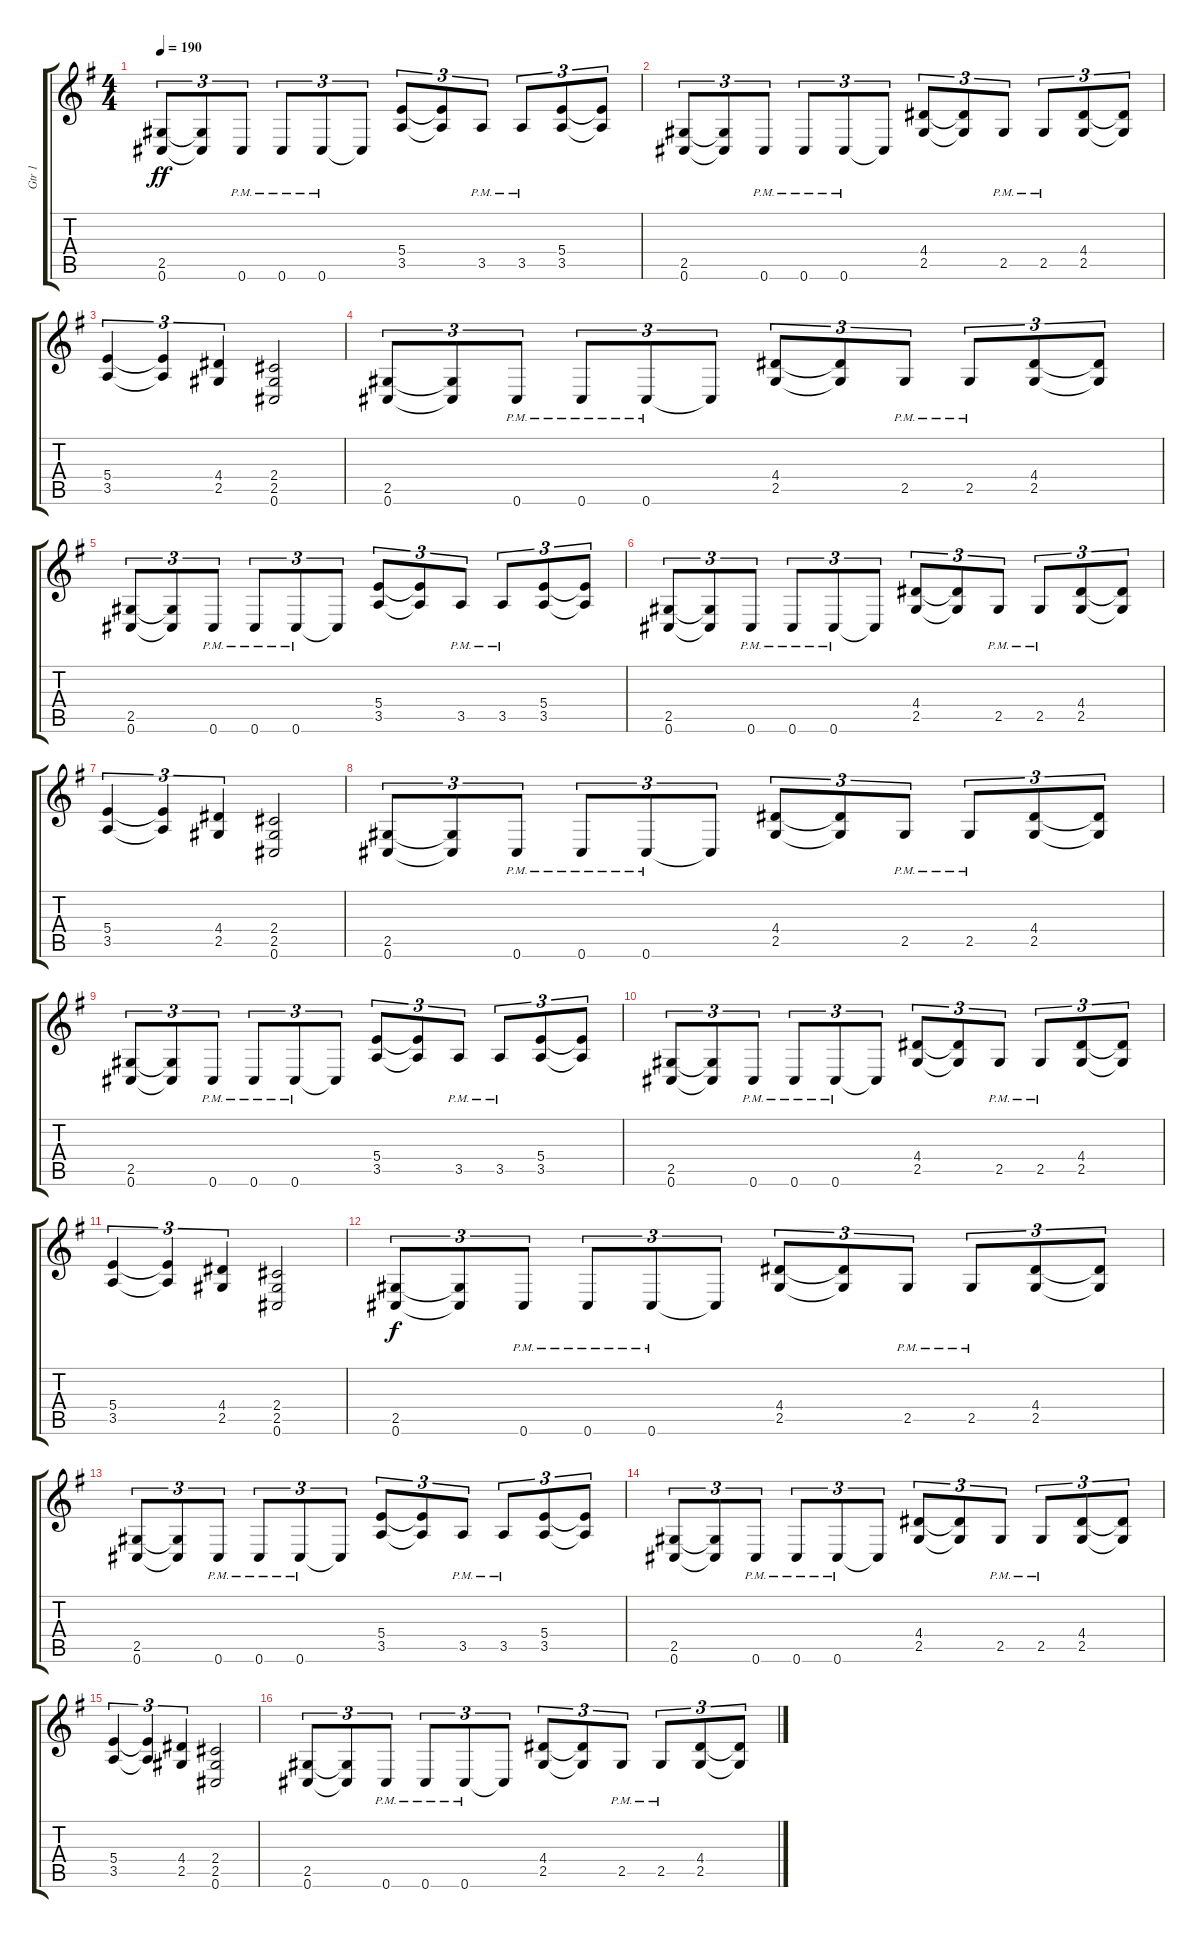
\track ("Gtr 1" "Gtr 1") {instrument distortionguitar}
\staff {score tabs}
\tuning (Db4 Ab3 E3 B2 Gb2 Db2) {hide}
\ts (4 4)
\tempo 190
\clef g2
\ks g
(2.5 0.6).8{tu (3 2) dy ff} (2.5{t} 0.6{t}).8{tu (3 2)} 0.6{pm}.8{tu (3 2)} 0.6{pm}.8{tu (3 2)} 0.6{pm}.8{tu (3 2)} 0.6{t}.8{tu (3 2)} (5.4 3.5).8{tu (3 2)} (5.4{t} 3.5{t}).8{tu (3 2)} 3.5{pm}.8{tu (3 2)} 3.5{pm}.8{tu (3 2)} (5.4 3.5).8{tu (3 2)} (5.4{t} 3.5{t}).8{tu (3 2)} |
(2.5 0.6).8{tu (3 2)} (2.5{t} 0.6{t}).8{tu (3 2)} 0.6{pm}.8{tu (3 2)} 0.6{pm}.8{tu (3 2)} 0.6{pm}.8{tu (3 2)} 0.6{t}.8{tu (3 2)} (4.4 2.5).8{tu (3 2)} (4.4{t} 2.5{t}).8{tu (3 2)} 2.5{pm}.8{tu (3 2)} 2.5{pm}.8{tu (3 2)} (4.4 2.5).8{tu (3 2)} (4.4{t} 2.5{t}).8{tu (3 2)} |
(5.4 3.5).4{tu (3 2)} (5.4{t} 3.5{t}).4{tu (3 2)} (4.4 2.5).4{tu (3 2)} (2.4 2.5 0.6).2 |
(2.5 0.6).8{tu (3 2)} (2.5{t} 0.6{t}).8{tu (3 2)} 0.6{pm}.8{tu (3 2)} 0.6{pm}.8{tu (3 2)} 0.6{pm}.8{tu (3 2)} 0.6{t}.8{tu (3 2)} (4.4 2.5).8{tu (3 2)} (4.4{t} 2.5{t}).8{tu (3 2)} 2.5{pm}.8{tu (3 2)} 2.5{pm}.8{tu (3 2)} (4.4 2.5).8{tu (3 2)} (4.4{t} 2.5{t}).8{tu (3 2)} |
(2.5 0.6).8{tu (3 2)} (2.5{t} 0.6{t}).8{tu (3 2)} 0.6{pm}.8{tu (3 2)} 0.6{pm}.8{tu (3 2)} 0.6{pm}.8{tu (3 2)} 0.6{t}.8{tu (3 2)} (5.4 3.5).8{tu (3 2)} (5.4{t} 3.5{t}).8{tu (3 2)} 3.5{pm}.8{tu (3 2)} 3.5{pm}.8{tu (3 2)} (5.4 3.5).8{tu (3 2)} (5.4{t} 3.5{t}).8{tu (3 2)} |
(2.5 0.6).8{tu (3 2)} (2.5{t} 0.6{t}).8{tu (3 2)} 0.6{pm}.8{tu (3 2)} 0.6{pm}.8{tu (3 2)} 0.6{pm}.8{tu (3 2)} 0.6{t}.8{tu (3 2)} (4.4 2.5).8{tu (3 2)} (4.4{t} 2.5{t}).8{tu (3 2)} 2.5{pm}.8{tu (3 2)} 2.5{pm}.8{tu (3 2)} (4.4 2.5).8{tu (3 2)} (4.4{t} 2.5{t}).8{tu (3 2)} |
(5.4 3.5).4{tu (3 2)} (5.4{t} 3.5{t}).4{tu (3 2)} (4.4 2.5).4{tu (3 2)} (2.4 2.5 0.6).2 |
(2.5 0.6).8{tu (3 2)} (2.5{t} 0.6{t}).8{tu (3 2)} 0.6{pm}.8{tu (3 2)} 0.6{pm}.8{tu (3 2)} 0.6{pm}.8{tu (3 2)} 0.6{t}.8{tu (3 2)} (4.4 2.5).8{tu (3 2)} (4.4{t} 2.5{t}).8{tu (3 2)} 2.5{pm}.8{tu (3 2)} 2.5{pm}.8{tu (3 2)} (4.4 2.5).8{tu (3 2)} (4.4{t} 2.5{t}).8{tu (3 2)} |
(2.5 0.6).8{tu (3 2)} (2.5{t} 0.6{t}).8{tu (3 2)} 0.6{pm}.8{tu (3 2)} 0.6{pm}.8{tu (3 2)} 0.6{pm}.8{tu (3 2)} 0.6{t}.8{tu (3 2)} (5.4 3.5).8{tu (3 2)} (5.4{t} 3.5{t}).8{tu (3 2)} 3.5{pm}.8{tu (3 2)} 3.5{pm}.8{tu (3 2)} (5.4 3.5).8{tu (3 2)} (5.4{t} 3.5{t}).8{tu (3 2)} |
(2.5 0.6).8{tu (3 2)} (2.5{t} 0.6{t}).8{tu (3 2)} 0.6{pm}.8{tu (3 2)} 0.6{pm}.8{tu (3 2)} 0.6{pm}.8{tu (3 2)} 0.6{t}.8{tu (3 2)} (4.4 2.5).8{tu (3 2)} (4.4{t} 2.5{t}).8{tu (3 2)} 2.5{pm}.8{tu (3 2)} 2.5{pm}.8{tu (3 2)} (4.4 2.5).8{tu (3 2)} (4.4{t} 2.5{t}).8{tu (3 2)} |
(5.4 3.5).4{tu (3 2)} (5.4{t} 3.5{t}).4{tu (3 2)} (4.4 2.5).4{tu (3 2)} (2.4 2.5 0.6).2 |
(2.5 0.6).8{tu (3 2) dy f} (2.5{t} 0.6{t}).8{tu (3 2)} 0.6{pm}.8{tu (3 2)} 0.6{pm}.8{tu (3 2)} 0.6{pm}.8{tu (3 2)} 0.6{t}.8{tu (3 2)} (4.4 2.5).8{tu (3 2)} (4.4{t} 2.5{t}).8{tu (3 2)} 2.5{pm}.8{tu (3 2)} 2.5{pm}.8{tu (3 2)} (4.4 2.5).8{tu (3 2)} (4.4{t} 2.5{t}).8{tu (3 2)} |
(2.5 0.6).8{tu (3 2)} (2.5{t} 0.6{t}).8{tu (3 2)} 0.6{pm}.8{tu (3 2)} 0.6{pm}.8{tu (3 2)} 0.6{pm}.8{tu (3 2)} 0.6{t}.8{tu (3 2)} (5.4 3.5).8{tu (3 2)} (5.4{t} 3.5{t}).8{tu (3 2)} 3.5{pm}.8{tu (3 2)} 3.5{pm}.8{tu (3 2)} (5.4 3.5).8{tu (3 2)} (5.4{t} 3.5{t}).8{tu (3 2)} |
(2.5 0.6).8{tu (3 2)} (2.5{t} 0.6{t}).8{tu (3 2)} 0.6{pm}.8{tu (3 2)} 0.6{pm}.8{tu (3 2)} 0.6{pm}.8{tu (3 2)} 0.6{t}.8{tu (3 2)} (4.4 2.5).8{tu (3 2)} (4.4{t} 2.5{t}).8{tu (3 2)} 2.5{pm}.8{tu (3 2)} 2.5{pm}.8{tu (3 2)} (4.4 2.5).8{tu (3 2)} (4.4{t} 2.5{t}).8{tu (3 2)} |
(5.4 3.5).4{tu (3 2)} (5.4{t} 3.5{t}).4{tu (3 2)} (4.4 2.5).4{tu (3 2)} (2.4 2.5 0.6).2 |
(2.5 0.6).8{tu (3 2)} (2.5{t} 0.6{t}).8{tu (3 2)} 0.6{pm}.8{tu (3 2)} 0.6{pm}.8{tu (3 2)} 0.6{pm}.8{tu (3 2)} 0.6{t}.8{tu (3 2)} (4.4 2.5).8{tu (3 2)} (4.4{t} 2.5{t}).8{tu (3 2)} 2.5{pm}.8{tu (3 2)} 2.5{pm}.8{tu (3 2)} (4.4 2.5).8{tu (3 2)} (4.4{t} 2.5{t}).8{tu (3 2)}
